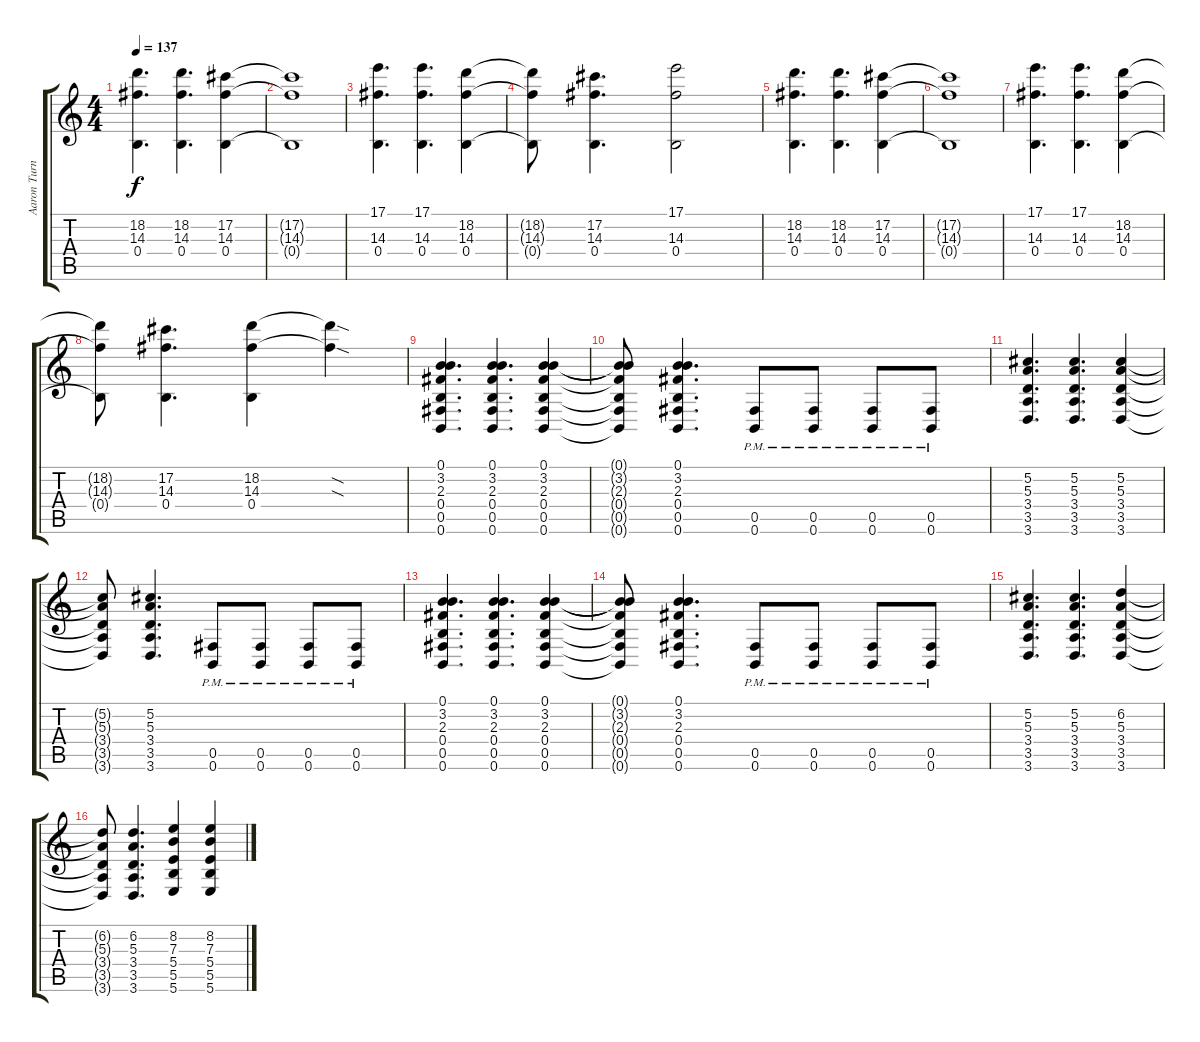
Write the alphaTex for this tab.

\track ("Aaron Turner" "Aaron Turn") {instrument overdrivenguitar}
\staff {score tabs}
\tuning (B3 Ab3 E3 B2 Gb2 B1) {hide}
\ts (4 4)
\tempo 137
\clef g2
\ks c
(18.2 14.3 0.4).4{d dy f} (18.2 14.3 0.4).4{d} (17.2 14.3 0.4).4 |
(17.2{t} 14.3{t} 0.4{t}).1 |
(17.1 14.3 0.4).4{d} (17.1 14.3 0.4).4{d} (18.2 14.3 0.4).4 |
(18.2{t} 14.3{t} 0.4{t}).8 (17.2 14.3 0.4).4{d} (17.1 14.3 0.4).2 |
(18.2 14.3 0.4).4{d} (18.2 14.3 0.4).4{d} (17.2 14.3 0.4).4 |
(17.2{t} 14.3{t} 0.4{t}).1 |
(17.1 14.3 0.4).4{d} (17.1 14.3 0.4).4{d} (18.2 14.3 0.4).4 |
(18.2{t} 14.3{t} 0.4{t}).8 (17.2 14.3 0.4).4{d} (18.2 14.3 0.4).4 (18.2{sod t} 14.3{sod t}).4 |
(0.1 3.2 2.3 0.4 0.5 0.6).4{d} (0.1 3.2 2.3 0.4 0.5 0.6).4{d} (0.1 3.2 2.3 0.4 0.5 0.6).4 |
(0.1{t} 3.2{t} 2.3{t} 0.4{t} 0.5{t} 0.6{t}).8 (0.1 3.2 2.3 0.4 0.5 0.6).4{d} (0.5{pm} 0.6{pm}).8 (0.5{pm} 0.6{pm}).8 (0.5{pm} 0.6{pm}).8 (0.5{pm} 0.6{pm}).8 |
(5.2 5.3 3.4 3.5 3.6).4{d} (5.2 5.3 3.4 3.5 3.6).4{d} (5.2 5.3 3.4 3.5 3.6).4 |
(5.2{t} 5.3{t} 3.4{t} 3.5{t} 3.6{t}).8 (5.2 5.3 3.4 3.5 3.6).4{d} (0.5{pm} 0.6{pm}).8 (0.5{pm} 0.6{pm}).8 (0.5{pm} 0.6{pm}).8 (0.5{pm} 0.6{pm}).8 |
(0.1 3.2 2.3 0.4 0.5 0.6).4{d} (0.1 3.2 2.3 0.4 0.5 0.6).4{d} (0.1 3.2 2.3 0.4 0.5 0.6).4 |
(0.1{t} 3.2{t} 2.3{t} 0.4{t} 0.5{t} 0.6{t}).8 (0.1 3.2 2.3 0.4 0.5 0.6).4{d} (0.5{pm} 0.6{pm}).8 (0.5{pm} 0.6{pm}).8 (0.5{pm} 0.6{pm}).8 (0.5{pm} 0.6{pm}).8 |
(5.2 5.3 3.4 3.5 3.6).4{d} (5.2 5.3 3.4 3.5 3.6).4{d} (6.2 5.3 3.4 3.5 3.6).4 |
(6.2{t} 5.3{t} 3.4{t} 3.5{t} 3.6{t}).8 (6.2 5.3 3.4 3.5 3.6).4{d} (8.2 7.3 5.4 5.5 5.6).4 (8.2 7.3 5.4 5.5 5.6).4
